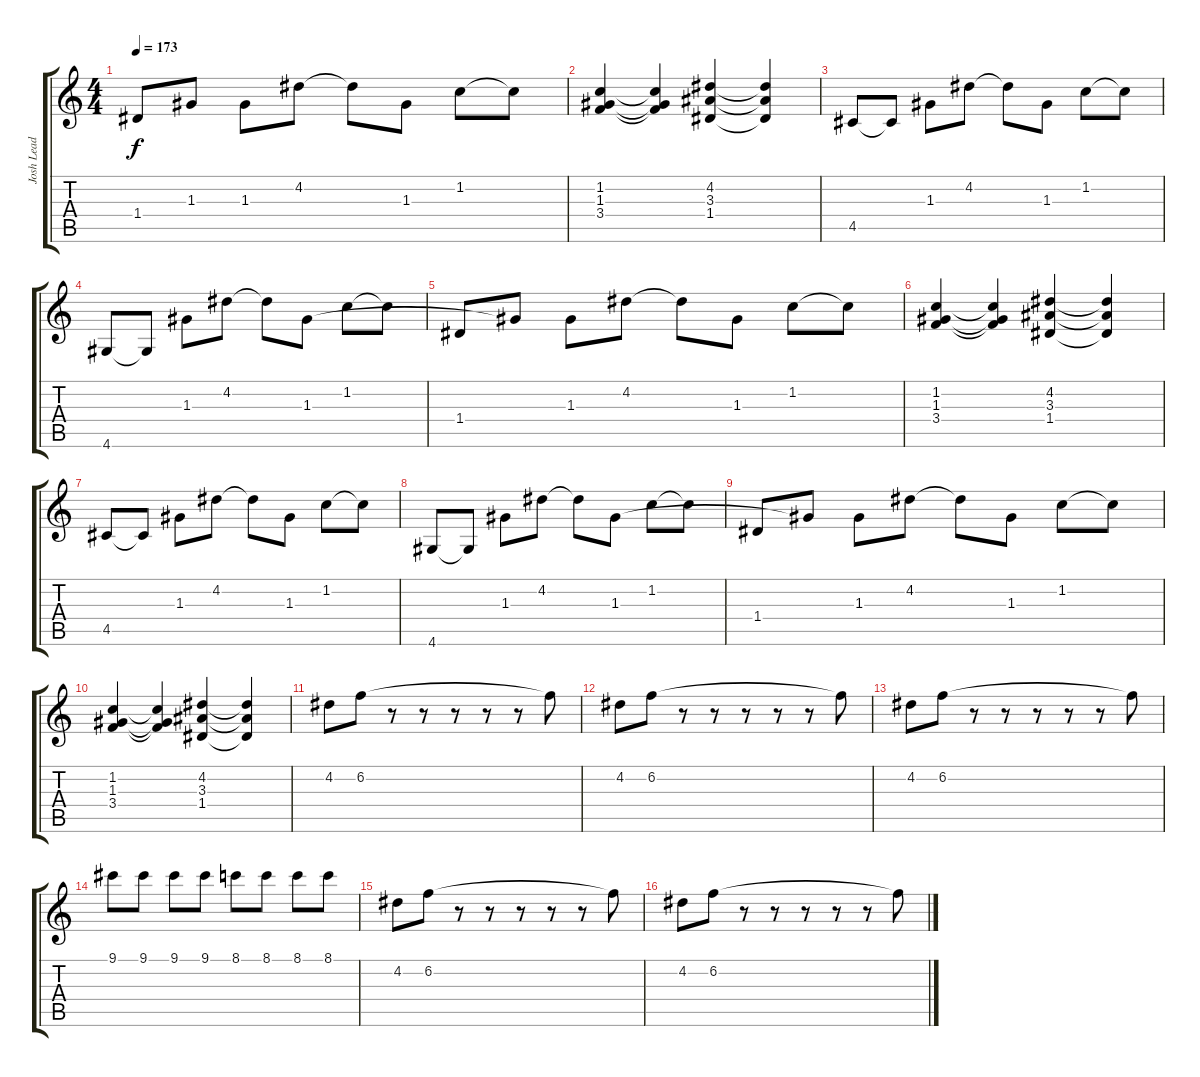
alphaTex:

\track ("Josh Lead" "Josh Lead") {instrument distortionguitar}
\staff {score tabs}
\tuning (E4 B3 G3 D3 A2 E2) {hide}
\ts (4 4)
\tempo 173
\clef g2
\ks c
1.4.8{dy f} 1.3{t}.8 1.3.8 4.2.8 4.2{t}.8 1.3.8 1.2.8 1.2{t}.8 |
(1.2 1.3 3.4).4 (1.2{t} 1.3{t} 3.4{t}).4 (4.2 3.3 1.4).4 (4.2{t} 3.3{t} 1.4{t}).4 |
4.5.8 4.5{t}.8 1.3.8 4.2.8 4.2{t}.8 1.3.8 1.2.8 1.2{t}.8 |
4.6.8 4.6{t}.8 1.3.8 4.2.8 4.2{t}.8 1.3.8 1.2.8 1.2{t}.8 |
1.4.8 1.3{t}.8 1.3.8 4.2.8 4.2{t}.8 1.3.8 1.2.8 1.2{t}.8 |
(1.2 1.3 3.4).4 (1.2{t} 1.3{t} 3.4{t}).4 (4.2 3.3 1.4).4 (4.2{t} 3.3{t} 1.4{t}).4 |
4.5.8 4.5{t}.8 1.3.8 4.2.8 4.2{t}.8 1.3.8 1.2.8 1.2{t}.8 |
4.6.8 4.6{t}.8 1.3.8 4.2.8 4.2{t}.8 1.3.8 1.2.8 1.2{t}.8 |
1.4.8 1.3{t}.8 1.3.8 4.2.8 4.2{t}.8 1.3.8 1.2.8 1.2{t}.8 |
(1.2 1.3 3.4).4 (1.2{t} 1.3{t} 3.4{t}).4 (4.2 3.3 1.4).4 (4.2{t} 3.3{t} 1.4{t}).4 |
4.2.8{volume 16 instrument distortionguitar} 6.2.8 r.8 r.8 r.8 r.8 r.8 6.2{t}.8 |
4.2.8 6.2.8 r.8 r.8 r.8 r.8 r.8 6.2{t}.8 |
4.2.8 6.2.8 r.8 r.8 r.8 r.8 r.8 6.2{t}.8 |
9.1.8 9.1.8 9.1.8 9.1.8 8.1.8 8.1.8 8.1.8 8.1.8 |
4.2.8 6.2.8 r.8 r.8 r.8 r.8 r.8 6.2{t}.8 |
4.2.8 6.2.8 r.8 r.8 r.8 r.8 r.8 6.2{t}.8
